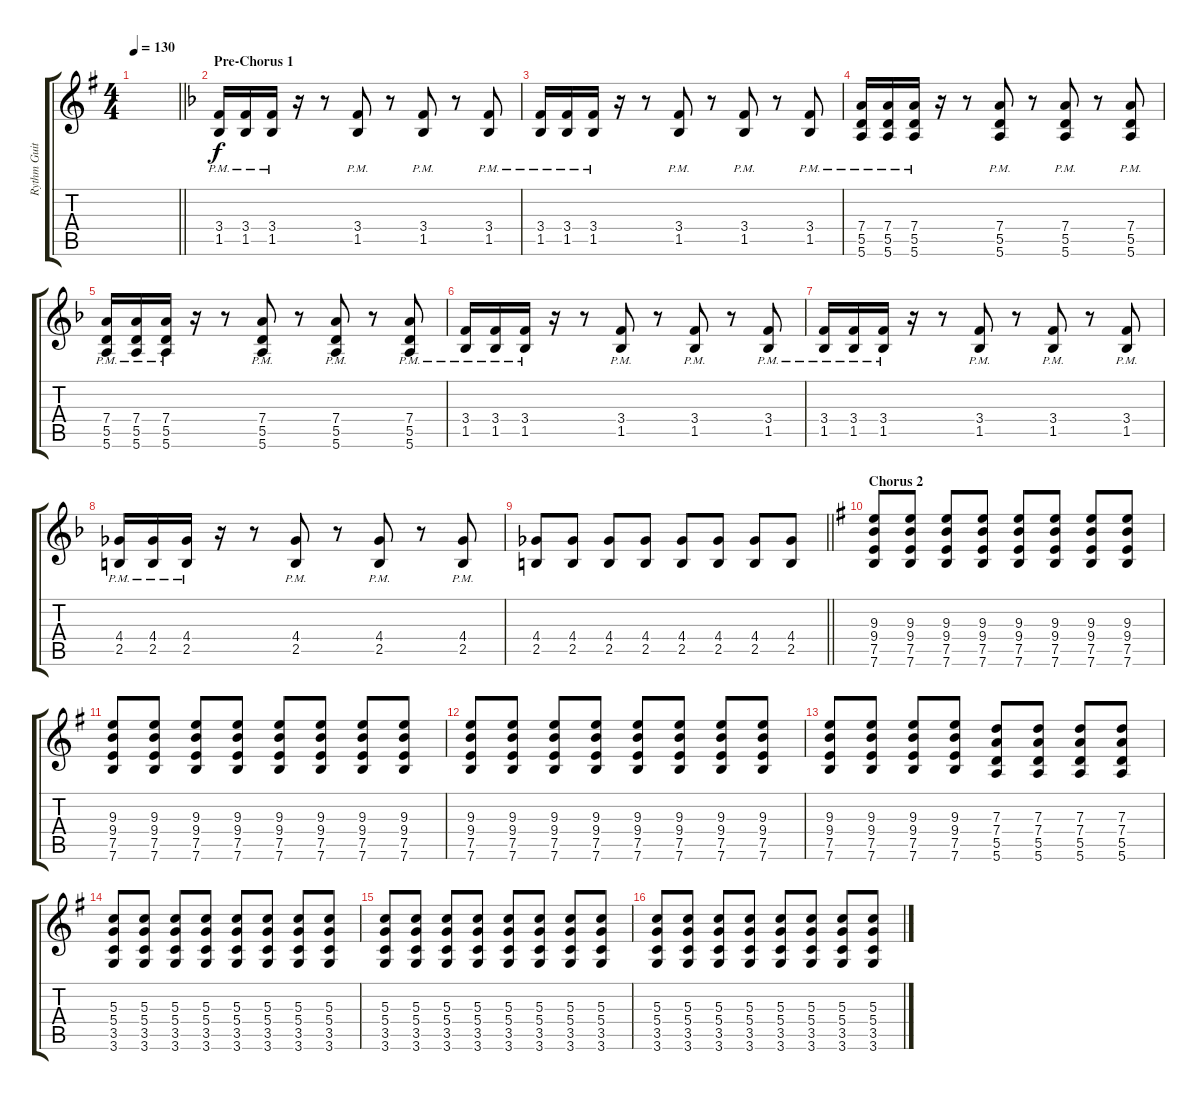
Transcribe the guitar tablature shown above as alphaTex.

\track ("Rythm Guitar 1" "Rythm Guit") {instrument distortionguitar}
\staff {score tabs}
\tuning (E4 B3 G3 D3 A2 E2) {hide}
\ts (4 4)
\tempo 130
\clef g2
\barLineRight lightlight
\ks eminor
|
\section ("" "Pre-Chorus 1")
\ks dminor
(3.4{pm} 1.5{pm}).16 (3.4{pm} 1.5{pm}).16 (3.4{pm} 1.5{pm}).16 r.16 r.8 (3.4{pm} 1.5{pm}).8 r.8 (3.4{pm} 1.5{pm}).8 r.8 (3.4{pm} 1.5{pm}).8 |
(3.4{pm} 1.5{pm}).16 (3.4{pm} 1.5{pm}).16 (3.4{pm} 1.5{pm}).16 r.16 r.8 (3.4{pm} 1.5{pm}).8 r.8 (3.4{pm} 1.5{pm}).8 r.8 (3.4{pm} 1.5{pm}).8 |
(7.4{pm} 5.5{pm} 5.6{pm}).16 (7.4{pm} 5.5{pm} 5.6{pm}).16 (7.4{pm} 5.5{pm} 5.6{pm}).16 r.16 r.8 (7.4{pm} 5.5{pm} 5.6{pm}).8 r.8 (7.4{pm} 5.5{pm} 5.6{pm}).8 r.8 (7.4{pm} 5.5{pm} 5.6{pm}).8 |
(7.4{pm} 5.5{pm} 5.6{pm}).16 (7.4{pm} 5.5{pm} 5.6{pm}).16 (7.4{pm} 5.5{pm} 5.6{pm}).16 r.16 r.8 (7.4{pm} 5.5{pm} 5.6{pm}).8 r.8 (7.4{pm} 5.5{pm} 5.6{pm}).8 r.8 (7.4{pm} 5.5{pm} 5.6{pm}).8 |
(3.4{pm} 1.5{pm}).16 (3.4{pm} 1.5{pm}).16 (3.4{pm} 1.5{pm}).16 r.16 r.8 (3.4{pm} 1.5{pm}).8 r.8 (3.4{pm} 1.5{pm}).8 r.8 (3.4{pm} 1.5{pm}).8 |
(3.4{pm} 1.5{pm}).16 (3.4{pm} 1.5{pm}).16 (3.4{pm} 1.5{pm}).16 r.16 r.8 (3.4{pm} 1.5{pm}).8 r.8 (3.4{pm} 1.5{pm}).8 r.8 (3.4{pm} 1.5{pm}).8 |
(4.4{pm} 2.5{pm}).16 (4.4{pm} 2.5{pm}).16 (4.4{pm} 2.5{pm}).16 r.16 r.8 (4.4{pm} 2.5{pm}).8 r.8 (4.4{pm} 2.5{pm}).8 r.8 (4.4{pm} 2.5{pm}).8 |
\barLineRight lightlight
(4.4 2.5).8 (4.4 2.5).8 (4.4 2.5).8 (4.4 2.5).8 (4.4 2.5).8 (4.4 2.5).8 (4.4 2.5).8 (4.4 2.5).8 |
\section ("" "Chorus 2")
\ks eminor
(9.3 9.4 7.5 7.6).8 (9.3 9.4 7.5 7.6).8 (9.3 9.4 7.5 7.6).8 (9.3 9.4 7.5 7.6).8 (9.3 9.4 7.5 7.6).8 (9.3 9.4 7.5 7.6).8 (9.3 9.4 7.5 7.6).8 (9.3 9.4 7.5 7.6).8 |
(9.3 9.4 7.5 7.6).8 (9.3 9.4 7.5 7.6).8 (9.3 9.4 7.5 7.6).8 (9.3 9.4 7.5 7.6).8 (9.3 9.4 7.5 7.6).8 (9.3 9.4 7.5 7.6).8 (9.3 9.4 7.5 7.6).8 (9.3 9.4 7.5 7.6).8 |
(9.3 9.4 7.5 7.6).8 (9.3 9.4 7.5 7.6).8 (9.3 9.4 7.5 7.6).8 (9.3 9.4 7.5 7.6).8 (9.3 9.4 7.5 7.6).8 (9.3 9.4 7.5 7.6).8 (9.3 9.4 7.5 7.6).8 (9.3 9.4 7.5 7.6).8 |
(9.3 9.4 7.5 7.6).8 (9.3 9.4 7.5 7.6).8 (9.3 9.4 7.5 7.6).8 (9.3 9.4 7.5 7.6).8 (7.3 7.4 5.5 5.6).8 (7.3 7.4 5.5 5.6).8 (7.3 7.4 5.5 5.6).8 (7.3 7.4 5.5 5.6).8 |
(5.3 5.4 3.5 3.6).8 (5.3 5.4 3.5 3.6).8 (5.3 5.4 3.5 3.6).8 (5.3 5.4 3.5 3.6).8 (5.3 5.4 3.5 3.6).8 (5.3 5.4 3.5 3.6).8 (5.3 5.4 3.5 3.6).8 (5.3 5.4 3.5 3.6).8 |
(5.3 5.4 3.5 3.6).8 (5.3 5.4 3.5 3.6).8 (5.3 5.4 3.5 3.6).8 (5.3 5.4 3.5 3.6).8 (5.3 5.4 3.5 3.6).8 (5.3 5.4 3.5 3.6).8 (5.3 5.4 3.5 3.6).8 (5.3 5.4 3.5 3.6).8 |
(5.3 5.4 3.5 3.6).8 (5.3 5.4 3.5 3.6).8 (5.3 5.4 3.5 3.6).8 (5.3 5.4 3.5 3.6).8 (5.3 5.4 3.5 3.6).8 (5.3 5.4 3.5 3.6).8 (5.3 5.4 3.5 3.6).8 (5.3 5.4 3.5 3.6).8
